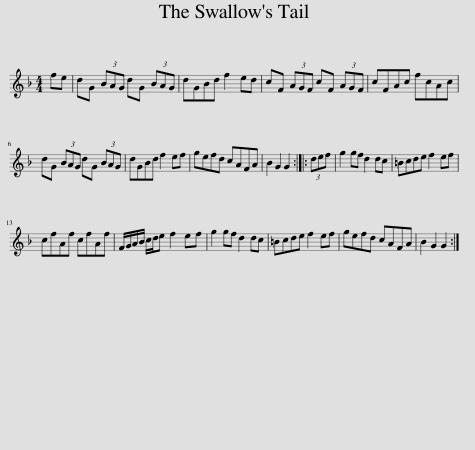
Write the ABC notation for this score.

X:1
L:1/8
M:4/4
I:linebreak $
K:F
V:1 treble
V:1
 fe | dG (3BAG dG (3BAG | dGBd f2 ed | cF (3AGF cF (3AGF | cFAc fcAc |$ %5
 dG (3BAG dG (3BAG | dGBd f2 ef | gefd cAFA | B2 G2 G2 :: (3def | %10
 g2 gf d2 dc | =Bcde f2 ef |$ cfAf cfAf | F/G/A/B/ c/d/e f2 ef | g2 gf d2 dc | %15
 =Bcde f2 ef | gefd cAFA | B2 G2 G2 :| %18
